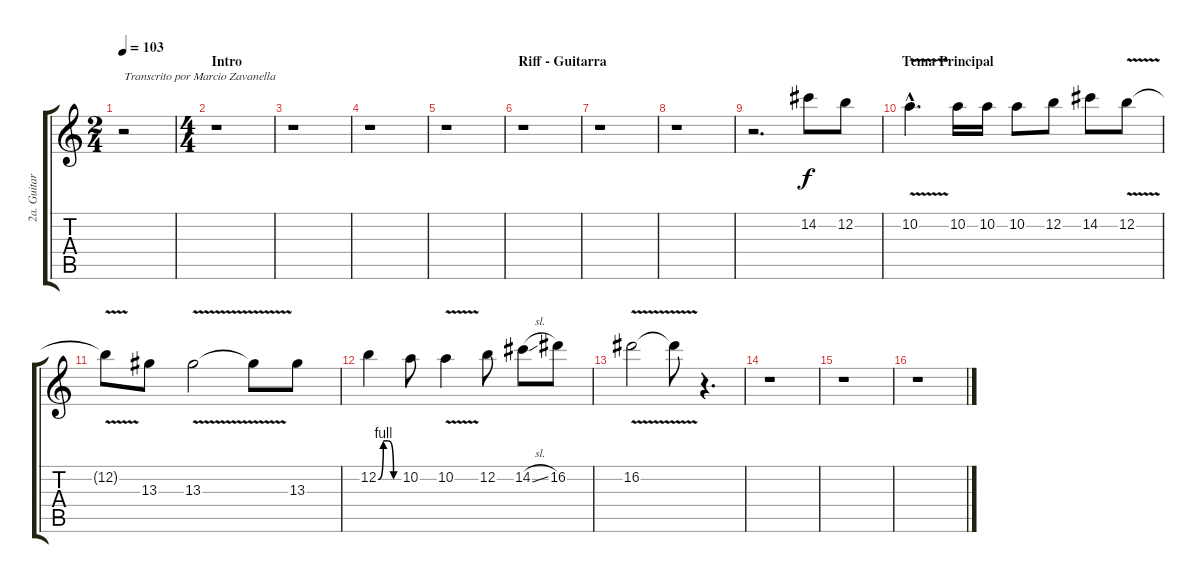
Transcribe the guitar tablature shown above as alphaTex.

\track ("2a. Guitarra solo" "2a. Guitar") {instrument overdrivenguitar}
\staff {score tabs}
\tuning (E4 B3 G3 D3 A2 E2) {hide}
\ts (2 4)
\tempo 103
\clef g2
\ks c
r.2{txt "Transcrito por Marcio Zavanella" dy f instrument overdrivenguitar} |
\ts (4 4)
\section ("" "Intro")
r.1 |
r.1 |
r.1 |
r.1 |
\section ("" "Riff - Guitarra")
r.1 |
r.1 |
r.1 |
r.2{d} 14.2.8 12.2.8 |
\section ("" "Tema Principal")
10.2{v hac}.4{d} 10.2.16 10.2.16 10.2.8 12.2.8 14.2.8 12.2{v}.8 |
12.2{t}.8 13.3.8 13.3{v}.2 13.3{t}.8 13.3.8 |
12.2{be (custom 0 0 15 4 30 4 45 0 60 0)}.4 10.2.8 10.2{v}.4 12.2.8 14.2{sl}.8 16.2.8 |
16.2{v}.2 16.2{t}.8 r.4{d} |
r.1 |
r.1 |
r.1
